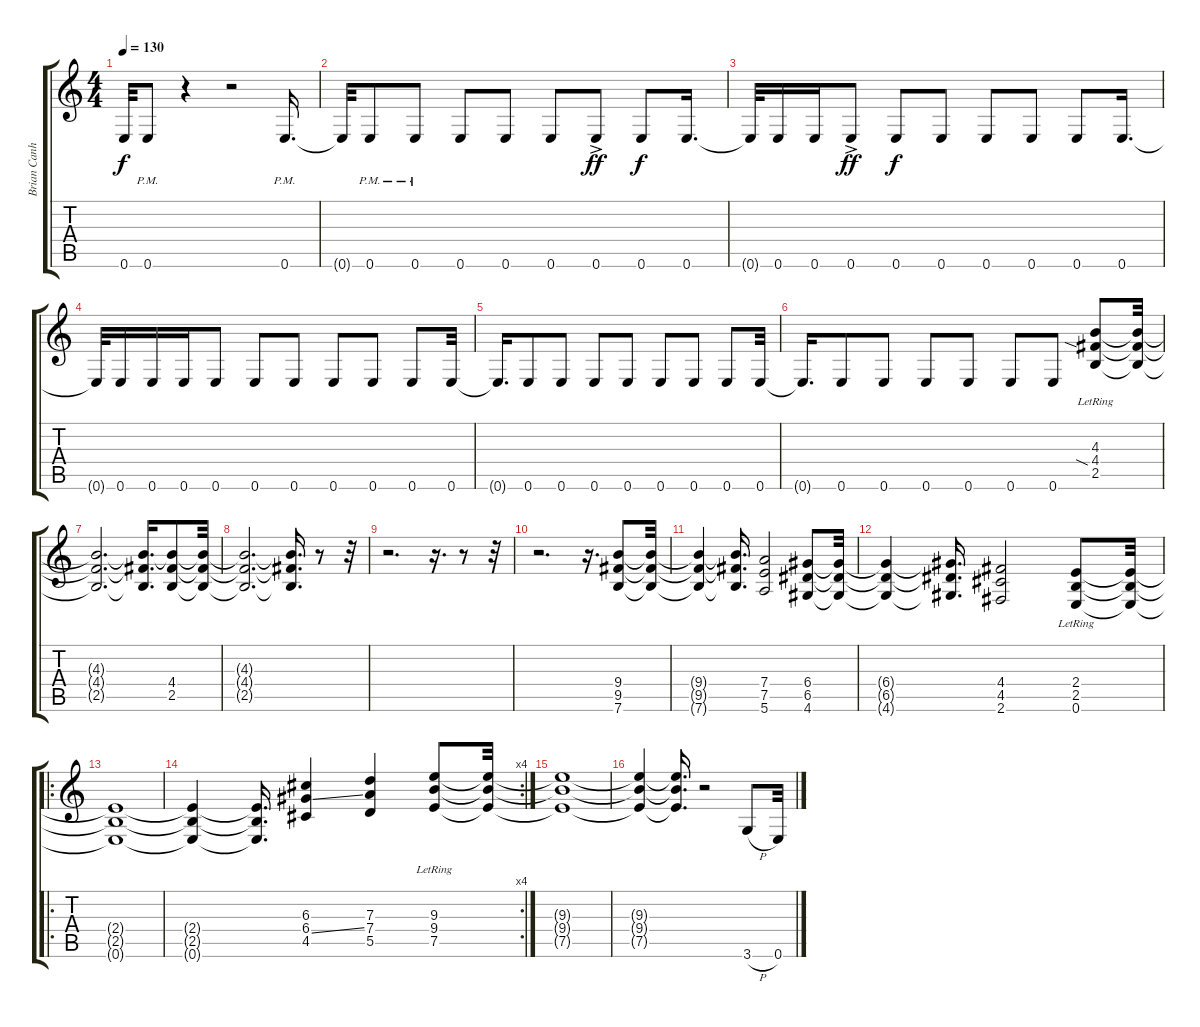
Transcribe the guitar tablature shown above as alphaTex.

\track ("Brian Canham " "Brian Canh") {instrument distortionguitar}
\staff {score tabs}
\tuning (E4 B3 G3 D3 A2 E2) {hide}
\ts (4 4)
\tempo 130
\clef g2
\ks c
0.6{t}.32{dy f} 0.6{pm}.8 r.4 r.2 0.6{pm}.16{d} |
0.6{t}.32 0.6{pm}.8 0.6{pm}.8 0.6.8 0.6.8 0.6.8 0.6{ac}.8{dy ff} 0.6.8{dy f} 0.6.16{d} |
0.6{t}.32 0.6.16 0.6.16 0.6{ac}.8{dy ff} 0.6.8{dy f} 0.6.8 0.6.8 0.6.8 0.6.8 0.6.16{d} |
0.6{t}.32 0.6.16 0.6.16 0.6.16 0.6.8 0.6.8 0.6.8 0.6.8 0.6.8 0.6.8 0.6.32 |
0.6{t}.16{d} 0.6.8 0.6.8 0.6.8 0.6.8 0.6.8 0.6.8 0.6.8 0.6.32 |
0.6{t}.16{d} 0.6.8 0.6.8 0.6.8 0.6.8 0.6.8 0.6.8 (4.3{lr} 4.4{sia lr} 2.5{lr}).8 (4.3{t} 4.4{t} 2.5{t}).32 |
(4.3{t} 4.4{t} 2.5{t}).2{d} (4.3{t} 4.4{t} 2.5{t}).16{d} (4.3{t} 4.4 2.5).8 (4.3{t} 4.4{t} 2.5{t}).32 |
(4.3{t} 4.4{t} 2.5{t}).2{d} (4.3{t} 4.4{t} 2.5{t}).16{d} r.8 r.32 |
r.2{d} r.16{d} r.8 r.32 |
r.2{d} r.16{d} (9.4 9.5 7.6).8 (9.4{t} 9.5{t} 7.6{t}).32 |
(9.4{t} 9.5{t} 7.6{t}).4 (9.4{t} 9.5{t} 7.6{t}).16{d} (7.4 7.5 5.6).2 (6.4 6.5 4.6).8 (6.4{t} 6.5{t} 4.6{t}).32 |
(6.4{t} 6.5{t} 4.6{t}).4 (6.4{t} 6.5{t} 4.6{t}).16{d} (4.4 4.5 2.6).2 (2.4{lr} 2.5{lr} 0.6{lr}).8 (2.4{t} 2.5{t} 0.6{t}).32 |
\ro
(2.4{t} 2.5{t} 0.6{t}).1 |
\rc 4
(2.4{t} 2.5{t} 0.6{t}).4 (2.4{t} 2.5{t} 0.6{t}).16{d} (6.3 6.4{ss} 4.5).4 (7.3 7.4 5.5).4 (9.3{lr} 9.4{lr} 7.5{lr}).8 (9.3{t} 9.4{t} 7.5{t}).32 |
(9.3{t} 9.4{t} 7.5{t}).1 |
(9.3{t} 9.4{t} 7.5{t}).4 (9.3{t} 9.4{t} 7.5{t}).16{d} r.2 3.6{h}.8 0.6.32
